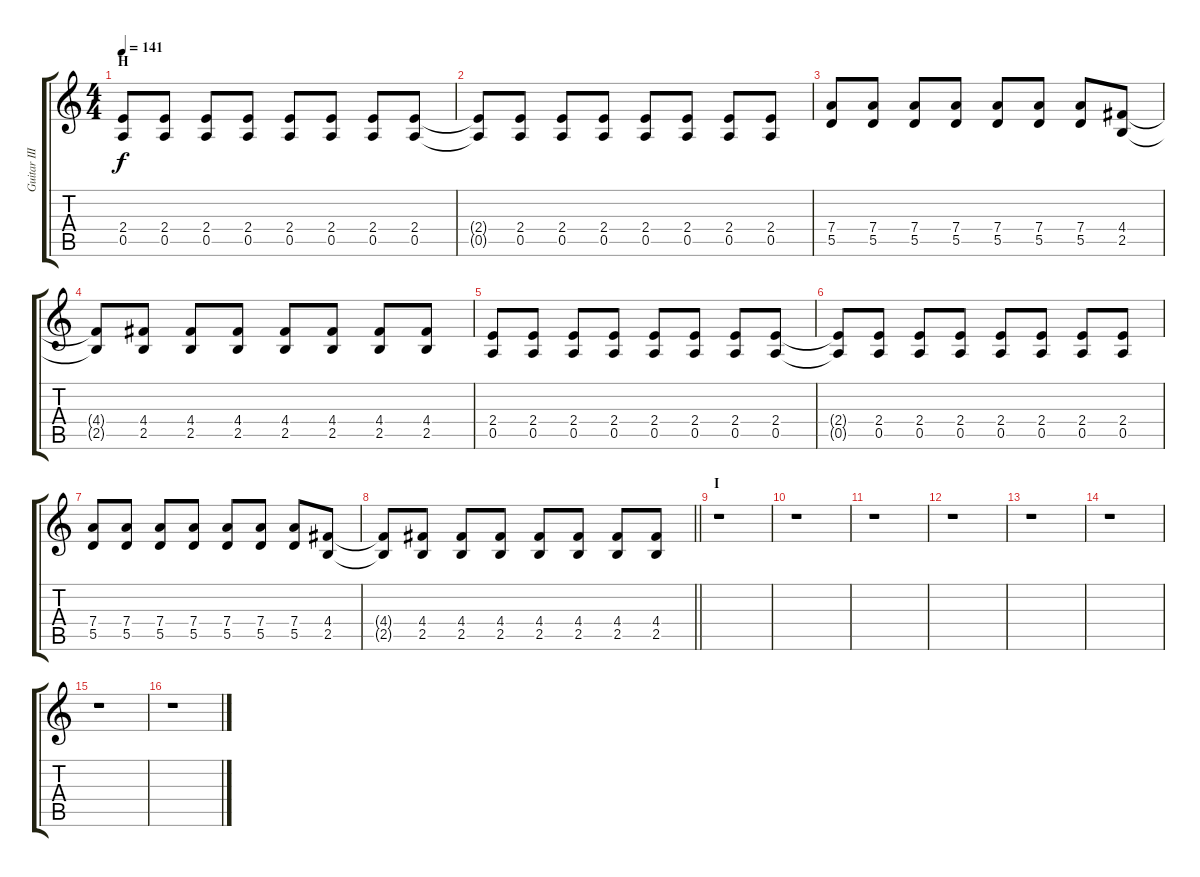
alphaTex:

\track ("Guitar III - (Piano)" "Guitar III") {instrument distortionguitar}
\staff {score tabs}
\tuning (E4 B3 G3 D3 A2 E2) {hide}
\ts (4 4)
\section ("" "H")
\tempo 141
\clef g2
\ks c
(2.4 0.5).8{dy f} (2.4 0.5).8 (2.4 0.5).8 (2.4 0.5).8 (2.4 0.5).8 (2.4 0.5).8 (2.4 0.5).8 (2.4 0.5).8 |
(2.4{t} 0.5{t}).8 (2.4 0.5).8 (2.4 0.5).8 (2.4 0.5).8 (2.4 0.5).8 (2.4 0.5).8 (2.4 0.5).8 (2.4 0.5).8 |
(7.4 5.5).8 (7.4 5.5).8 (7.4 5.5).8 (7.4 5.5).8 (7.4 5.5).8 (7.4 5.5).8 (7.4 5.5).8 (4.4 2.5).8 |
(4.4{t} 2.5{t}).8 (4.4 2.5).8 (4.4 2.5).8 (4.4 2.5).8 (4.4 2.5).8 (4.4 2.5).8 (4.4 2.5).8 (4.4 2.5).8 |
(2.4 0.5).8 (2.4 0.5).8 (2.4 0.5).8 (2.4 0.5).8 (2.4 0.5).8 (2.4 0.5).8 (2.4 0.5).8 (2.4 0.5).8 |
(2.4{t} 0.5{t}).8 (2.4 0.5).8 (2.4 0.5).8 (2.4 0.5).8 (2.4 0.5).8 (2.4 0.5).8 (2.4 0.5).8 (2.4 0.5).8 |
(7.4 5.5).8 (7.4 5.5).8 (7.4 5.5).8 (7.4 5.5).8 (7.4 5.5).8 (7.4 5.5).8 (7.4 5.5).8 (4.4 2.5).8 |
\barLineRight lightlight
(4.4{t} 2.5{t}).8 (4.4 2.5).8 (4.4 2.5).8 (4.4 2.5).8 (4.4 2.5).8 (4.4 2.5).8 (4.4 2.5).8 (4.4 2.5).8 |
\section ("" "I")
r.1 |
r.1 |
r.1 |
r.1 |
r.1 |
r.1 |
r.1 |
r.1
